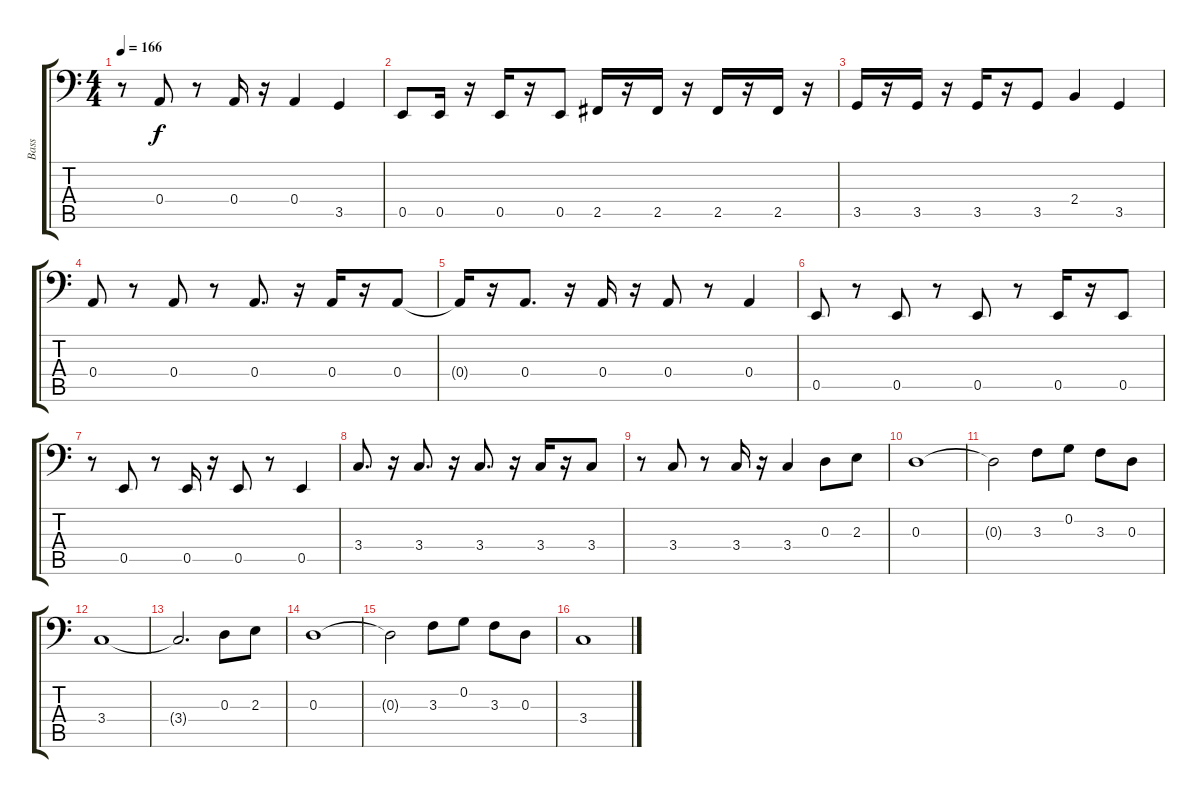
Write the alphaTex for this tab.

\track ("Bass" "Bass") {instrument electricbasspick}
\staff {score tabs}
\tuning (C3 G2 D2 A1 E1 B0) {hide}
\ts (4 4)
\tempo 166
\clef f4
\ks c
r.8{dy f} 0.4.8 r.8 0.4.16 r.16 0.4.4 3.5.4 |
0.5.8 0.5.16 r.16 0.5.16 r.16 0.5.8 2.5.16 r.16 2.5.16 r.16 2.5.16 r.16 2.5.16 r.16 |
3.5.16 r.16 3.5.16 r.16 3.5.16 r.16 3.5.8 2.4.4 3.5.4 |
0.4.8 r.8 0.4.8 r.8 0.4.8{d} r.16 0.4.16 r.16 0.4.8 |
0.4{t}.16 r.16 0.4.8{d} r.16 0.4.16 r.16 0.4.8 r.8 0.4.4 |
0.5.8 r.8 0.5.8 r.8 0.5.8 r.8 0.5.16 r.16 0.5.8 |
r.8 0.5.8 r.8 0.5.16 r.16 0.5.8 r.8 0.5.4 |
3.4.8{d} r.16 3.4.8{d} r.16 3.4.8{d} r.16 3.4.16 r.16 3.4.8 |
r.8 3.4.8 r.8 3.4.16 r.16 3.4.4 0.3.8 2.3.8 |
0.3.1 |
0.3{t}.2 3.3.8 0.2.8 3.3.8 0.3.8 |
3.4.1 |
3.4{t}.2{d} 0.3.8 2.3.8 |
0.3.1 |
0.3{t}.2 3.3.8 0.2.8 3.3.8 0.3.8 |
3.4.1
